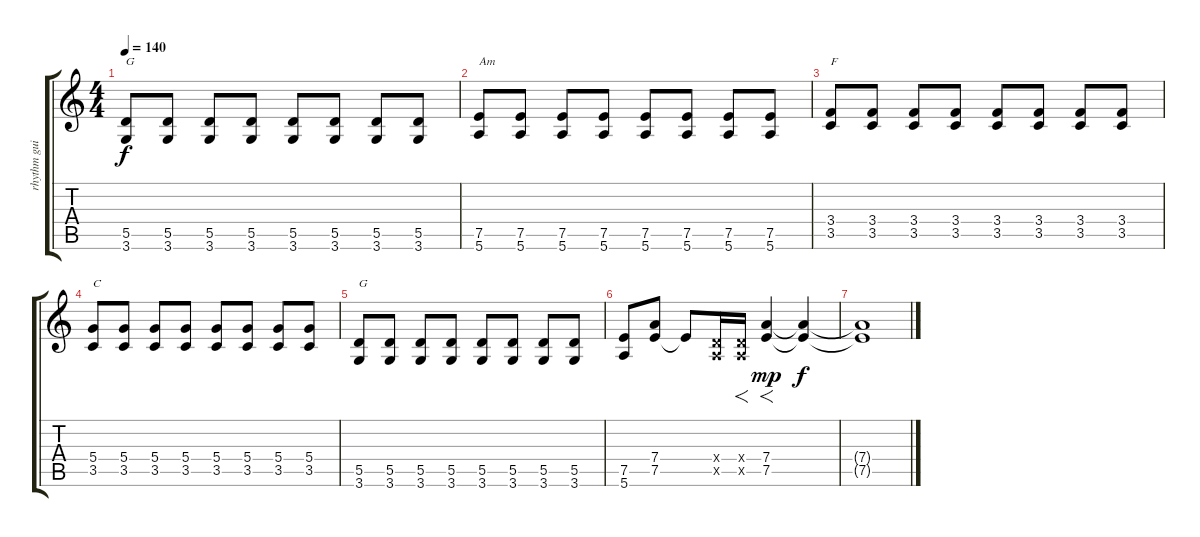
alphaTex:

\track ("rhythm guitar" "rhythm gui") {instrument distortionguitar}
\staff {score tabs}
\tuning (E4 B3 G3 D3 A2 E2) {hide}
\ts (4 4)
\tempo 140
\clef g2
\ks c
(5.5 3.6).8{txt "G" dy f} (5.5 3.6).8 (5.5 3.6).8 (5.5 3.6).8 (5.5 3.6).8 (5.5 3.6).8 (5.5 3.6).8 (5.5 3.6).8 |
(7.5 5.6).8{txt "Am"} (7.5 5.6).8 (7.5 5.6).8 (7.5 5.6).8 (7.5 5.6).8 (7.5 5.6).8 (7.5 5.6).8 (7.5 5.6).8 |
(3.4 3.5).8{txt "F"} (3.4 3.5).8 (3.4 3.5).8 (3.4 3.5).8 (3.4 3.5).8 (3.4 3.5).8 (3.4 3.5).8 (3.4 3.5).8 |
(5.4 3.5).8{txt "C"} (5.4 3.5).8 (5.4 3.5).8 (5.4 3.5).8 (5.4 3.5).8 (5.4 3.5).8 (5.4 3.5).8 (5.4 3.5).8 |
(5.5 3.6).8{txt "G"} (5.5 3.6).8 (5.5 3.6).8 (5.5 3.6).8 (5.5 3.6).8 (5.5 3.6).8 (5.5 3.6).8 (5.5 3.6).8 |
(7.5 5.6).8 (7.4 7.5).8 7.5{t}.8 (0.4{x} 0.5{x}).16 (0.4{x} 0.5{x}).16{f} (7.4 7.5).4{f dy mp} (7.4{t} 7.5{t}).4{dy f} |
(7.4{t} 7.5{t}).1
